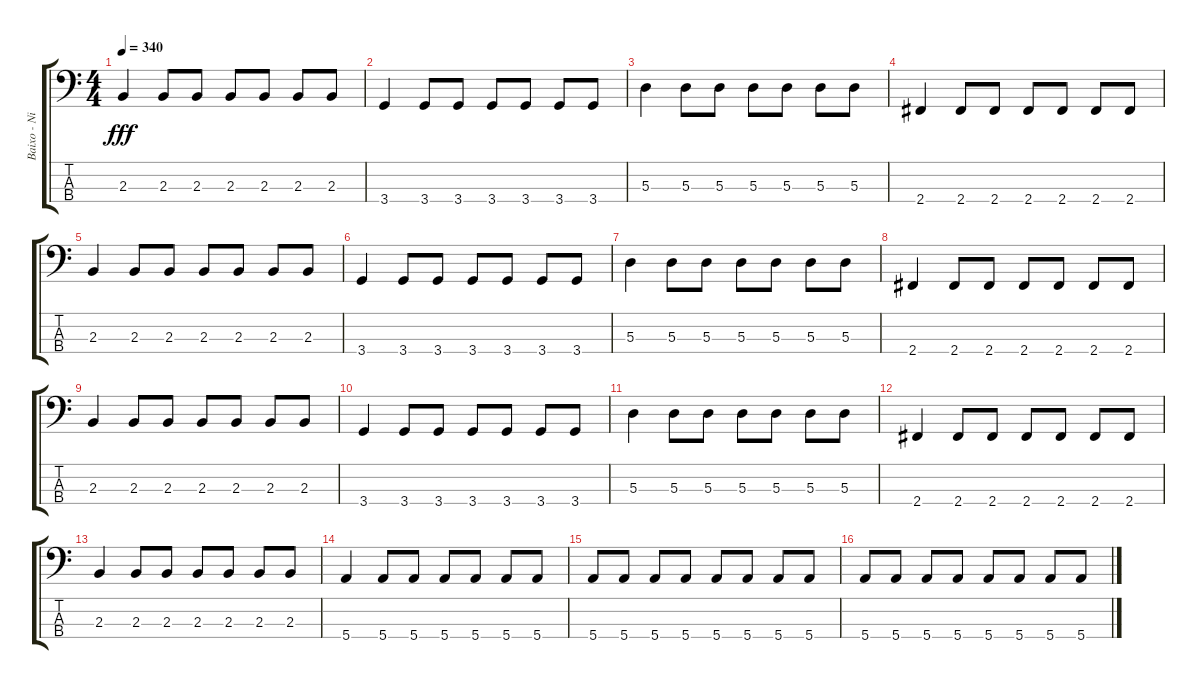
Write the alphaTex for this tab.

\track ("Baixo - Nikola" "Baixo - Ni") {instrument electricbasspick}
\staff {score tabs}
\tuning (G2 D2 A1 E1) {hide}
\ts (4 4)
\tempo 340
\clef f4
\ks c
2.3.4{dy fff} 2.3.8 2.3.8 2.3.8 2.3.8 2.3.8 2.3.8 |
3.4.4 3.4.8 3.4.8 3.4.8 3.4.8 3.4.8 3.4.8 |
5.3.4 5.3.8 5.3.8 5.3.8 5.3.8 5.3.8 5.3.8 |
2.4.4 2.4.8 2.4.8 2.4.8 2.4.8 2.4.8 2.4.8 |
2.3.4 2.3.8 2.3.8 2.3.8 2.3.8 2.3.8 2.3.8 |
3.4.4 3.4.8 3.4.8 3.4.8 3.4.8 3.4.8 3.4.8 |
5.3.4 5.3.8 5.3.8 5.3.8 5.3.8 5.3.8 5.3.8 |
2.4.4 2.4.8 2.4.8 2.4.8 2.4.8 2.4.8 2.4.8 |
2.3.4 2.3.8 2.3.8 2.3.8 2.3.8 2.3.8 2.3.8 |
3.4.4 3.4.8 3.4.8 3.4.8 3.4.8 3.4.8 3.4.8 |
5.3.4 5.3.8 5.3.8 5.3.8 5.3.8 5.3.8 5.3.8 |
2.4.4 2.4.8 2.4.8 2.4.8 2.4.8 2.4.8 2.4.8 |
2.3.4 2.3.8 2.3.8 2.3.8 2.3.8 2.3.8 2.3.8 |
5.4.4 5.4.8 5.4.8 5.4.8 5.4.8 5.4.8 5.4.8 |
5.4.8 5.4.8 5.4.8 5.4.8 5.4.8 5.4.8 5.4.8 5.4.8 |
5.4.8 5.4.8 5.4.8 5.4.8 5.4.8 5.4.8 5.4.8 5.4.8
